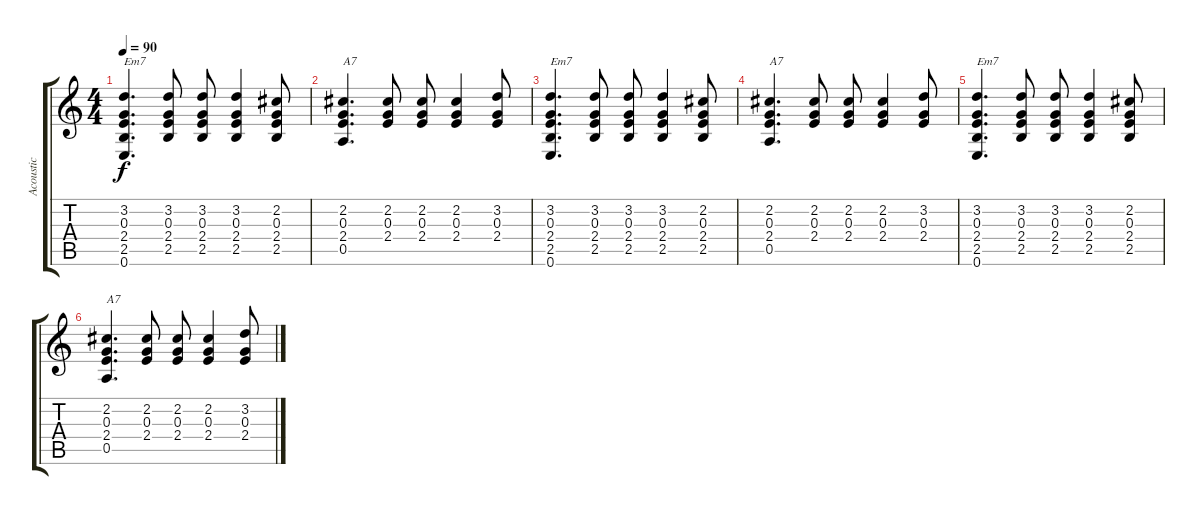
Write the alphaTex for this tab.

\track ("Acoustic" "Acoustic") {instrument acousticguitarsteel}
\staff {score tabs}
\tuning (E4 B3 G3 D3 A2 E2) {hide}
\ts (4 4)
\tempo 90
\clef g2
\ks c
(3.2 0.3 2.4 2.5 0.6).4{d txt "Em7" dy f} (3.2 0.3 2.4 2.5).8 (3.2 0.3 2.4 2.5).8 (3.2 0.3 2.4 2.5).4 (2.2 0.3 2.4 2.5).8 |
(2.2 0.3 2.4 0.5).4{d txt "A7"} (2.2 0.3 2.4).8 (2.2 0.3 2.4).8 (2.2 0.3 2.4).4 (3.2 0.3 2.4).8 |
(3.2 0.3 2.4 2.5 0.6).4{d txt "Em7"} (3.2 0.3 2.4 2.5).8 (3.2 0.3 2.4 2.5).8 (3.2 0.3 2.4 2.5).4 (2.2 0.3 2.4 2.5).8 |
(2.2 0.3 2.4 0.5).4{d txt "A7"} (2.2 0.3 2.4).8 (2.2 0.3 2.4).8 (2.2 0.3 2.4).4 (3.2 0.3 2.4).8 |
(3.2 0.3 2.4 2.5 0.6).4{d txt "Em7"} (3.2 0.3 2.4 2.5).8 (3.2 0.3 2.4 2.5).8 (3.2 0.3 2.4 2.5).4 (2.2 0.3 2.4 2.5).8 |
(2.2 0.3 2.4 0.5).4{d txt "A7"} (2.2 0.3 2.4).8 (2.2 0.3 2.4).8 (2.2 0.3 2.4).4 (3.2 0.3 2.4).8
